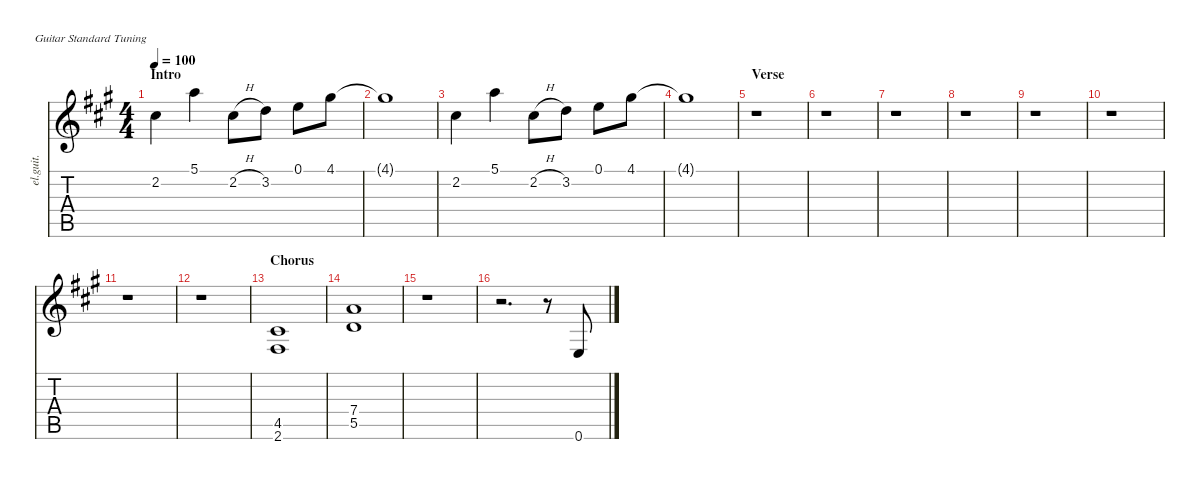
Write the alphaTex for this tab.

\defaultSystemsLayout 4
\hideDynamics
\bracketExtendMode nobrackets
\track ("Lead Guitar" "el.guit.") {instrument electricguitarclean}
\staff {score tabs}
\tuning (E4 B3 G3 D3 A2 E2)
\ts (4 4)
\section ("" "Intro")
\tempo 100
\clef g2
\ks a
2.2{acc #}.4{dy f instrument electricguitarclean} 5.1{acc forcenatural}.4 2.2{h acc #}.8 3.2{acc forcenatural}.8 0.1{acc forcenatural}.8 4.1{acc #}.8 |
4.1{t acc #}.1 |
2.2{acc #}.4 5.1{acc forcenatural}.4 2.2{h acc #}.8 3.2{acc forcenatural}.8 0.1{acc forcenatural}.8 4.1{acc #}.8 |
4.1{t acc #}.1 |
\section ("" "Verse")
r.1 |
r.1 |
r.1 |
r.1 |
r.1 |
r.1 |
r.1 |
r.1 |
\section ("" "Chorus")
(4.5{acc #} 2.6{acc #}).1 |
(7.4{acc forcenatural} 5.5{acc forcenatural}).1 |
r.1 |
r.2{d} r.8 0.6{acc forcenatural}.8
